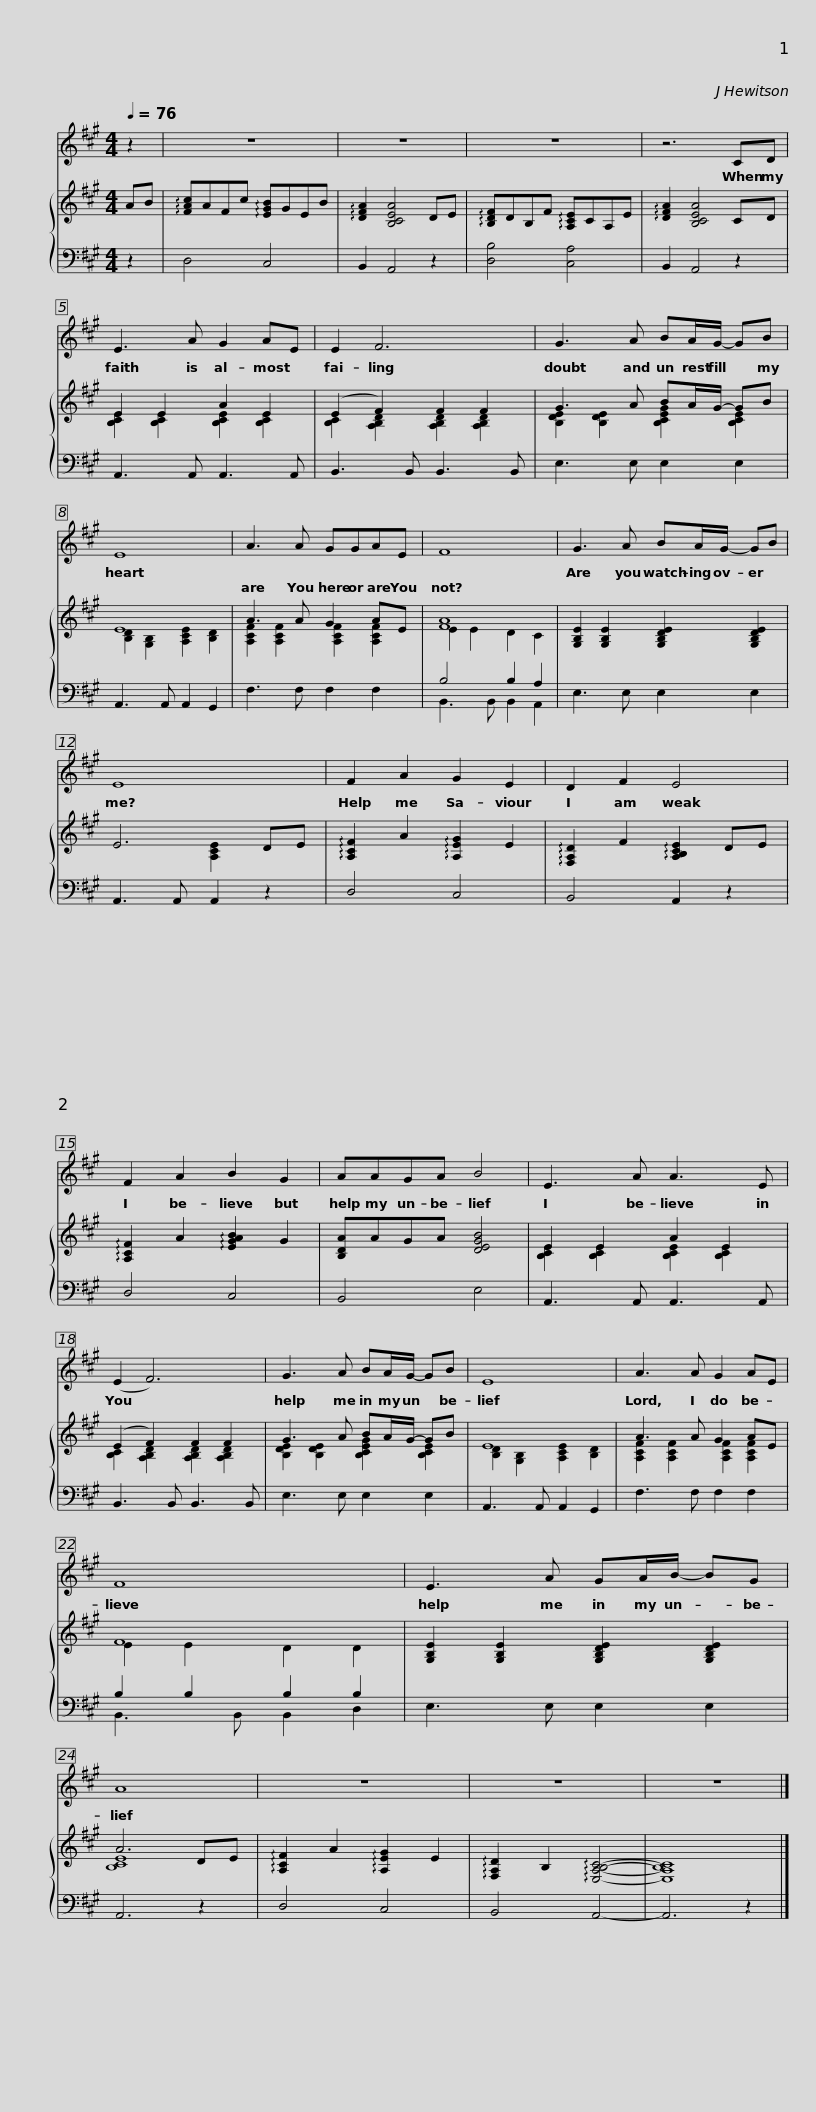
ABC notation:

X:1
%%score 1 { ( 2 4 ) | ( 3 5 ) }
L:1/8
Q:1/4=76
M:4/4
I:linebreak $
K:A
V:1 treble
V:2 treble
V:4 treble
V:3 bass
V:5 bass
V:1
 z2 | z8 | z8 | z8 | z6 CD | %5
 E3 A G2 AE |$ E2 F6 | G3 A BA/G/- GB | E8 | A3 A GGAE |$ %10
 F8 | G3 A BA/G/- GB | E8 | F2 A2 G2 E2 | D2 F2 E4 |$ %15
 F2 A2 B2 G2 | AAGA B4 | E3 A A3 E | (E2 F6) |$ G3 A BA/G/- GB | %20
 E8 | A3 A G2 AE | F8 |$ E3 A GA/B/- BG | A8 | %25
 z8 | z8 | z8 |] %28
V:2
 AB | !arpeggio![FAc]AFc !arpeggio![EGB]GEB | !arpeggio![DFA]2 [B,CEA]4 DE | !arpeggio![B,DF]DB,F !arpeggio![A,CE]CA,E | !arpeggio![DFA]2 [B,CEA]4 CD | %5
 E2 E2 A2 E2 |$ (E2 F2) F2 F2 | G3 A BA/G/- GB | E8 | A3 A G2 AE |$ %10
 [FA]8 | [G,B,E]2 [G,B,E]2 [G,B,DE]2 [G,B,DE]2 | E6 DE | !arpeggio![A,CF]2 A2 !arpeggio![A,EG]2 E2 | !arpeggio![F,A,D]2 F2 !arpeggio![A,B,CE]2 DE |$ %15
 !arpeggio![A,CF]2 A2 !arpeggio![EGAB]2 G2 | [B,DA]AGA [DEGB]4 | E2 E2 A2 E2 | (E2 F2) F2 F2 |$ G3 A BA/G/- GB | %20
 E8 | A3 A G2 AE | F8 |$ [G,B,E]2 [G,B,E]2 [G,B,DE]2 [G,B,DE]2 | A6 DE | %25
 !arpeggio![A,CF]2 A2 !arpeggio![A,EG]2 E2 | !arpeggio![F,A,D]2 B,2 !arpeggio![E,A,B,C]4- | E,8 |] %28
V:3
 z2 | D,4 C,4 | B,,2 A,,4 z2 | [D,B,]4 [C,A,]4 | B,,2 A,,4 z2 | %5
 A,,3 A,, A,,3 A,, |$ B,,3 B,, B,,3 B,, | E,3 E, E,2 E,2 | A,,3 A,, A,,2 G,,2 | F,3 F, F,2 F,2 |$ %10
 B,4 B,2 A,2 | E,3 E, E,2 E,2 | A,,3 A,, A,,2 z2 | D,4 C,4 | B,,4 A,,2 z2 |$ %15
 D,4 C,4 | B,,4 E,4 | A,,3 A,, A,,3 A,, | B,,3 B,, B,,3 B,, |$ E,3 E, E,2 E,2 | %20
 A,,3 A,, A,,2 G,,2 | F,3 F, F,2 F,2 | B,2 B,2 B,2 B,2 |$ E,3 E, E,2 E,2 | A,,6 z2 | %25
 D,4 C,4 | B,,4 A,,4- | A,,6 z2 |] %28
V:4
 x2 | x8 | x8 | x8 | x8 | %5
 [B,CE]2 [B,CE]2 [B,CE]2 [B,CE]2 |$ [B,C]2 [A,B,D]2 [A,B,D]2 [A,B,D]2 | [B,DE]2 [B,DE]2 [B,CEG]2 [B,CE]2 | [B,D]2 [G,B,]2 [A,CE]2 [B,D]2 | [A,CF]2 [A,CF]2 [A,CF]2 [A,CF]2 |$ %10
 E2 E2 D2 C2 | x8 | x4 [A,CE]2 x2 | x8 | x8 |$ %15
 x8 | x8 | [B,CE]2 [B,CE]2 [B,CE]2 [B,CE]2 | [B,C]2 [A,B,D]2 [A,B,D]2 [A,B,D]2 |$ [B,DE]2 [B,DE]2 [B,CEG]2 [B,CE]2 | %20
 [B,D]2 [G,B,]2 [A,CE]2 [B,D]2 | [A,CF]2 [A,CF]2 [A,CF]2 [A,CF]2 | E2 E2 D2 D2 |$ x8 | [B,CE]8 | %25
 x8 | x8 | [A,B,C]8 |] %28
V:5
 x2 | x8 | x8 | x8 | x8 | %5
 x8 |$ x8 | x8 | x8 | x8 |$ %10
 B,,3 B,, B,,2 A,,2 | x8 | x8 | x8 | x8 |$ %15
 x8 | x8 | x8 | x8 |$ x8 | %20
 x8 | x8 | B,,3 B,, B,,2 D,2 |$ x8 | x8 | %25
 x8 | x8 | x8 |] %28
